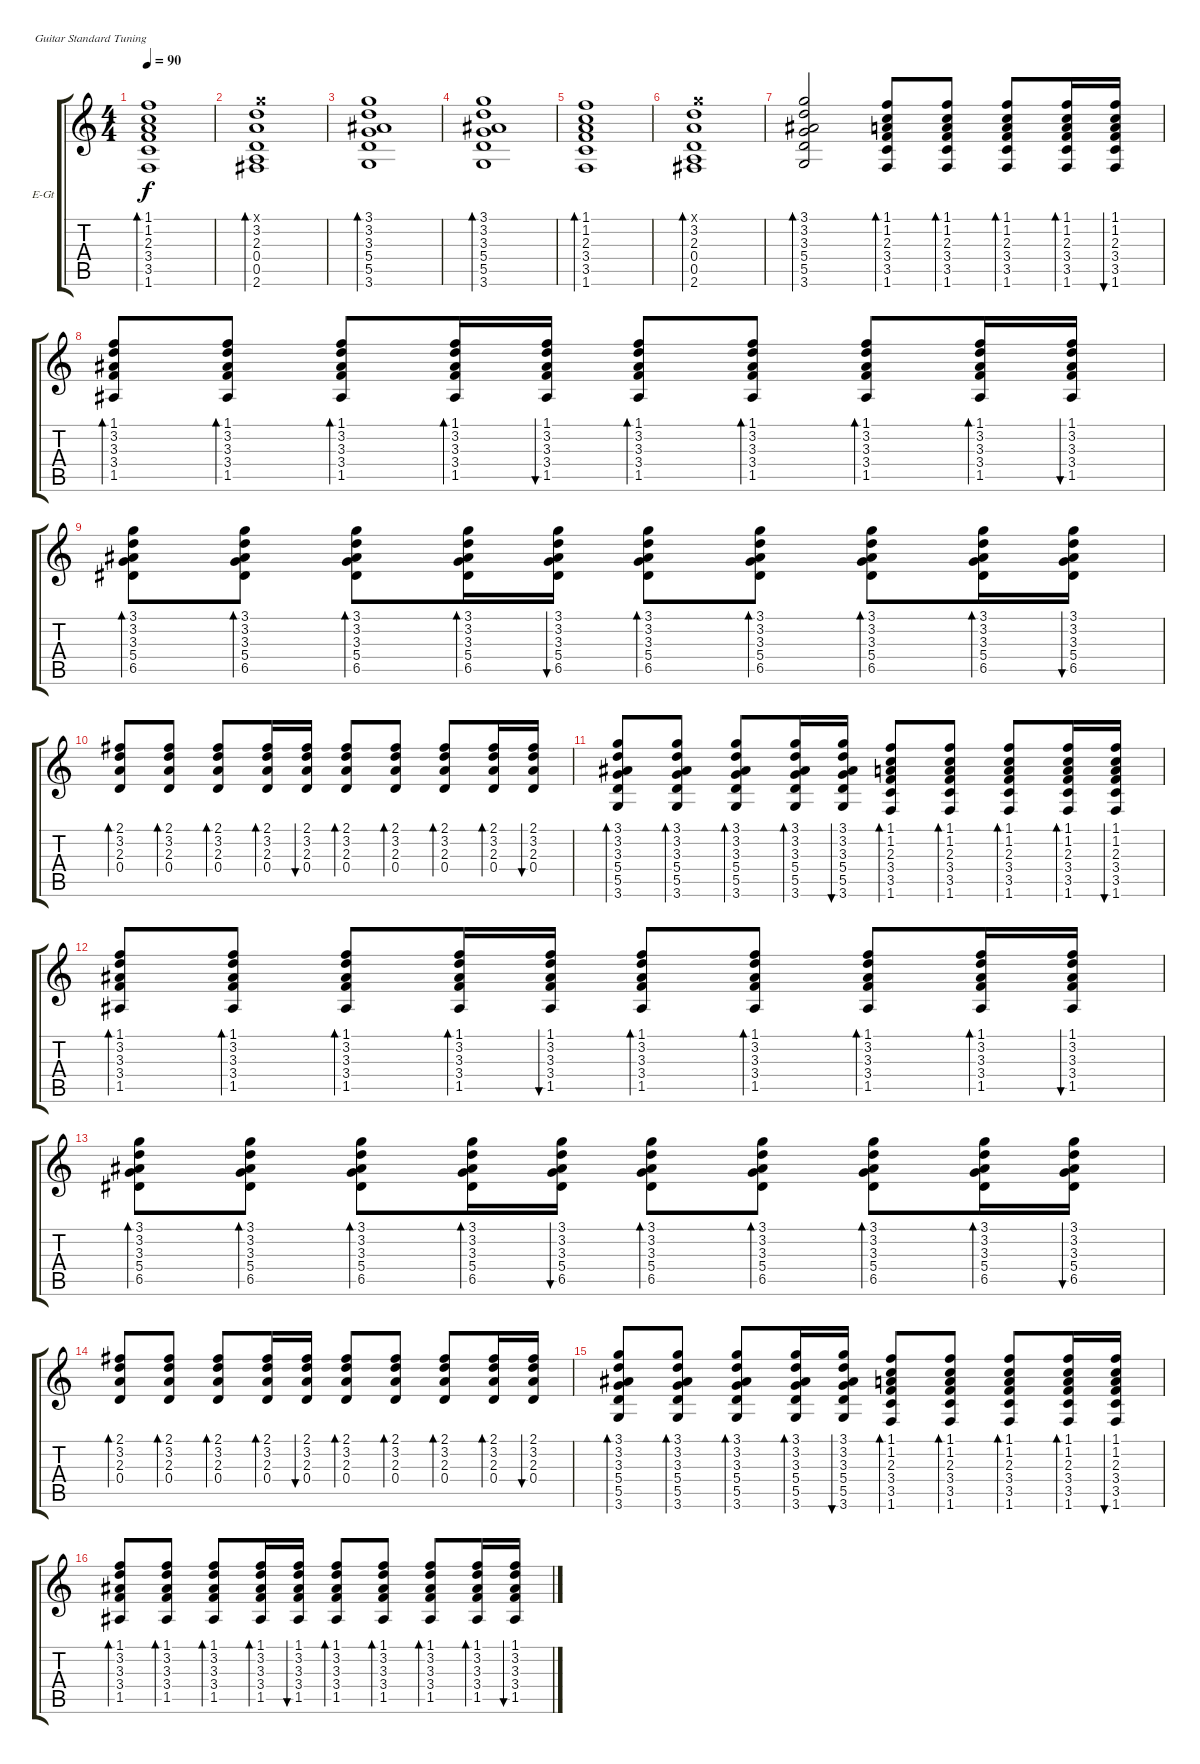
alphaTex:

\defaultSystemsLayout 4
\bracketExtendMode groupsimilarinstruments
\firstSystemTrackNameOrientation horizontal
\otherSystemsTrackNameOrientation horizontal
\track ("Electric Guitar" "E-Gt") {instrument electricguitarclean}
\staff {score tabs}
\tuning (E4 B3 G3 D3 A2 E2)
\ts (4 4)
\tempo 90
\clef g2
\ks c
(1.1 1.2 2.3 3.4 3.5 1.6).1{bd 60 dy f} |
(3.1{x} 3.2 2.3 0.4 0.5 2.6).1{bd 60} |
(3.1 3.2 3.3 5.4 5.5 3.6).1{bd 60} |
(3.1 3.2 3.3 5.4 5.5 3.6).1{bd 60} |
(1.1 1.2 2.3 3.4 3.5 1.6).1{bd 60} |
(3.1{x} 3.2 2.3 0.4 0.5 2.6).1{bd 60} |
(3.1 3.2 3.3 5.4 5.5 3.6).2{bd 60} (1.1 1.2 2.3 3.4 3.5 1.6).8{bd 60} (1.1 1.2 2.3 3.4 3.5 1.6).8{bd 60} (1.1 1.2 2.3 3.4 3.5 1.6).8{bd 60} (1.1 1.2 2.3 3.4 3.5 1.6).16{bd 60} (1.1 1.2 2.3 3.4 3.5 1.6).16{bu 60} |
(1.1 3.2 3.3 3.4 1.5).8{bd 60} (1.1 3.2 3.3 3.4 1.5).8{bd 60} (1.1 3.2 3.3 3.4 1.5).8{bd 60} (1.1 3.2 3.3 3.4 1.5).16{bd 60} (1.1 3.2 3.3 3.4 1.5).16{bu 60} (1.1 3.2 3.3 3.4 1.5).8{bd 60} (1.1 3.2 3.3 3.4 1.5).8{bd 60} (1.1 3.2 3.3 3.4 1.5).8{bd 60} (1.1 3.2 3.3 3.4 1.5).16{bd 60} (1.1 3.2 3.3 3.4 1.5).16{bu 60} |
(3.1 3.2 3.3 5.4 6.5).8{bd 60} (3.1 3.2 3.3 5.4 6.5).8{bd 60} (3.1 3.2 3.3 5.4 6.5).8{bd 60} (3.1 3.2 3.3 5.4 6.5).16{bd 60} (3.1 3.2 3.3 5.4 6.5).16{bu 60} (3.1 3.2 3.3 5.4 6.5).8{bd 60} (3.1 3.2 3.3 5.4 6.5).8{bd 60} (3.1 3.2 3.3 5.4 6.5).8{bd 60} (3.1 3.2 3.3 5.4 6.5).16{bd 60} (3.1 3.2 3.3 5.4 6.5).16{bu 60} |
(2.1 3.2 2.3 0.4).8{bd 60} (2.1 3.2 2.3 0.4).8{bd 60} (2.1 3.2 2.3 0.4).8{bd 60} (2.1 3.2 2.3 0.4).16{bd 60} (2.1 3.2 2.3 0.4).16{bu 60} (2.1 3.2 2.3 0.4).8{bd 60} (2.1 3.2 2.3 0.4).8{bd 60} (2.1 3.2 2.3 0.4).8{bd 60} (2.1 3.2 2.3 0.4).16{bd 60} (2.1 3.2 2.3 0.4).16{bu 60} |
(3.1 3.2 3.3 5.4 5.5 3.6).8{bd 60} (3.1 3.2 3.3 5.4 5.5 3.6).8{bd 60} (3.1 3.2 3.3 5.4 5.5 3.6).8{bd 60} (3.1 3.2 3.3 5.4 5.5 3.6).16{bd 60} (3.1 3.2 3.3 5.4 5.5 3.6).16{bu 60} (1.1 1.2 2.3 3.4 3.5 1.6).8{bd 60} (1.1 1.2 2.3 3.4 3.5 1.6).8{bd 60} (1.1 1.2 2.3 3.4 3.5 1.6).8{bd 60} (1.1 1.2 2.3 3.4 3.5 1.6).16{bd 60} (1.1 1.2 2.3 3.4 3.5 1.6).16{bu 60} |
(1.1 3.2 3.3 3.4 1.5).8{bd 60} (1.1 3.2 3.3 3.4 1.5).8{bd 60} (1.1 3.2 3.3 3.4 1.5).8{bd 60} (1.1 3.2 3.3 3.4 1.5).16{bd 60} (1.1 3.2 3.3 3.4 1.5).16{bu 60} (1.1 3.2 3.3 3.4 1.5).8{bd 60} (1.1 3.2 3.3 3.4 1.5).8{bd 60} (1.1 3.2 3.3 3.4 1.5).8{bd 60} (1.1 3.2 3.3 3.4 1.5).16{bd 60} (1.1 3.2 3.3 3.4 1.5).16{bu 60} |
(3.1 3.2 3.3 5.4 6.5).8{bd 60} (3.1 3.2 3.3 5.4 6.5).8{bd 60} (3.1 3.2 3.3 5.4 6.5).8{bd 60} (3.1 3.2 3.3 5.4 6.5).16{bd 60} (3.1 3.2 3.3 5.4 6.5).16{bu 60} (3.1 3.2 3.3 5.4 6.5).8{bd 60} (3.1 3.2 3.3 5.4 6.5).8{bd 60} (3.1 3.2 3.3 5.4 6.5).8{bd 60} (3.1 3.2 3.3 5.4 6.5).16{bd 60} (3.1 3.2 3.3 5.4 6.5).16{bu 60} |
(2.1 3.2 2.3 0.4).8{bd 60} (2.1 3.2 2.3 0.4).8{bd 60} (2.1 3.2 2.3 0.4).8{bd 60} (2.1 3.2 2.3 0.4).16{bd 60} (2.1 3.2 2.3 0.4).16{bu 60} (2.1 3.2 2.3 0.4).8{bd 60} (2.1 3.2 2.3 0.4).8{bd 60} (2.1 3.2 2.3 0.4).8{bd 60} (2.1 3.2 2.3 0.4).16{bd 60} (2.1 3.2 2.3 0.4).16{bu 60} |
(3.1 3.2 3.3 5.4 5.5 3.6).8{bd 60} (3.1 3.2 3.3 5.4 5.5 3.6).8{bd 60} (3.1 3.2 3.3 5.4 5.5 3.6).8{bd 60} (3.1 3.2 3.3 5.4 5.5 3.6).16{bd 60} (3.1 3.2 3.3 5.4 5.5 3.6).16{bu 60} (1.1 1.2 2.3 3.4 3.5 1.6).8{bd 60} (1.1 1.2 2.3 3.4 3.5 1.6).8{bd 60} (1.1 1.2 2.3 3.4 3.5 1.6).8{bd 60} (1.1 1.2 2.3 3.4 3.5 1.6).16{bd 60} (1.1 1.2 2.3 3.4 3.5 1.6).16{bu 60} |
(1.1 3.2 3.3 3.4 1.5).8{bd 60} (1.1 3.2 3.3 3.4 1.5).8{bd 60} (1.1 3.2 3.3 3.4 1.5).8{bd 60} (1.1 3.2 3.3 3.4 1.5).16{bd 60} (1.1 3.2 3.3 3.4 1.5).16{bu 60} (1.1 3.2 3.3 3.4 1.5).8{bd 60} (1.1 3.2 3.3 3.4 1.5).8{bd 60} (1.1 3.2 3.3 3.4 1.5).8{bd 60} (1.1 3.2 3.3 3.4 1.5).16{bd 60} (1.1 3.2 3.3 3.4 1.5).16{bu 60}
